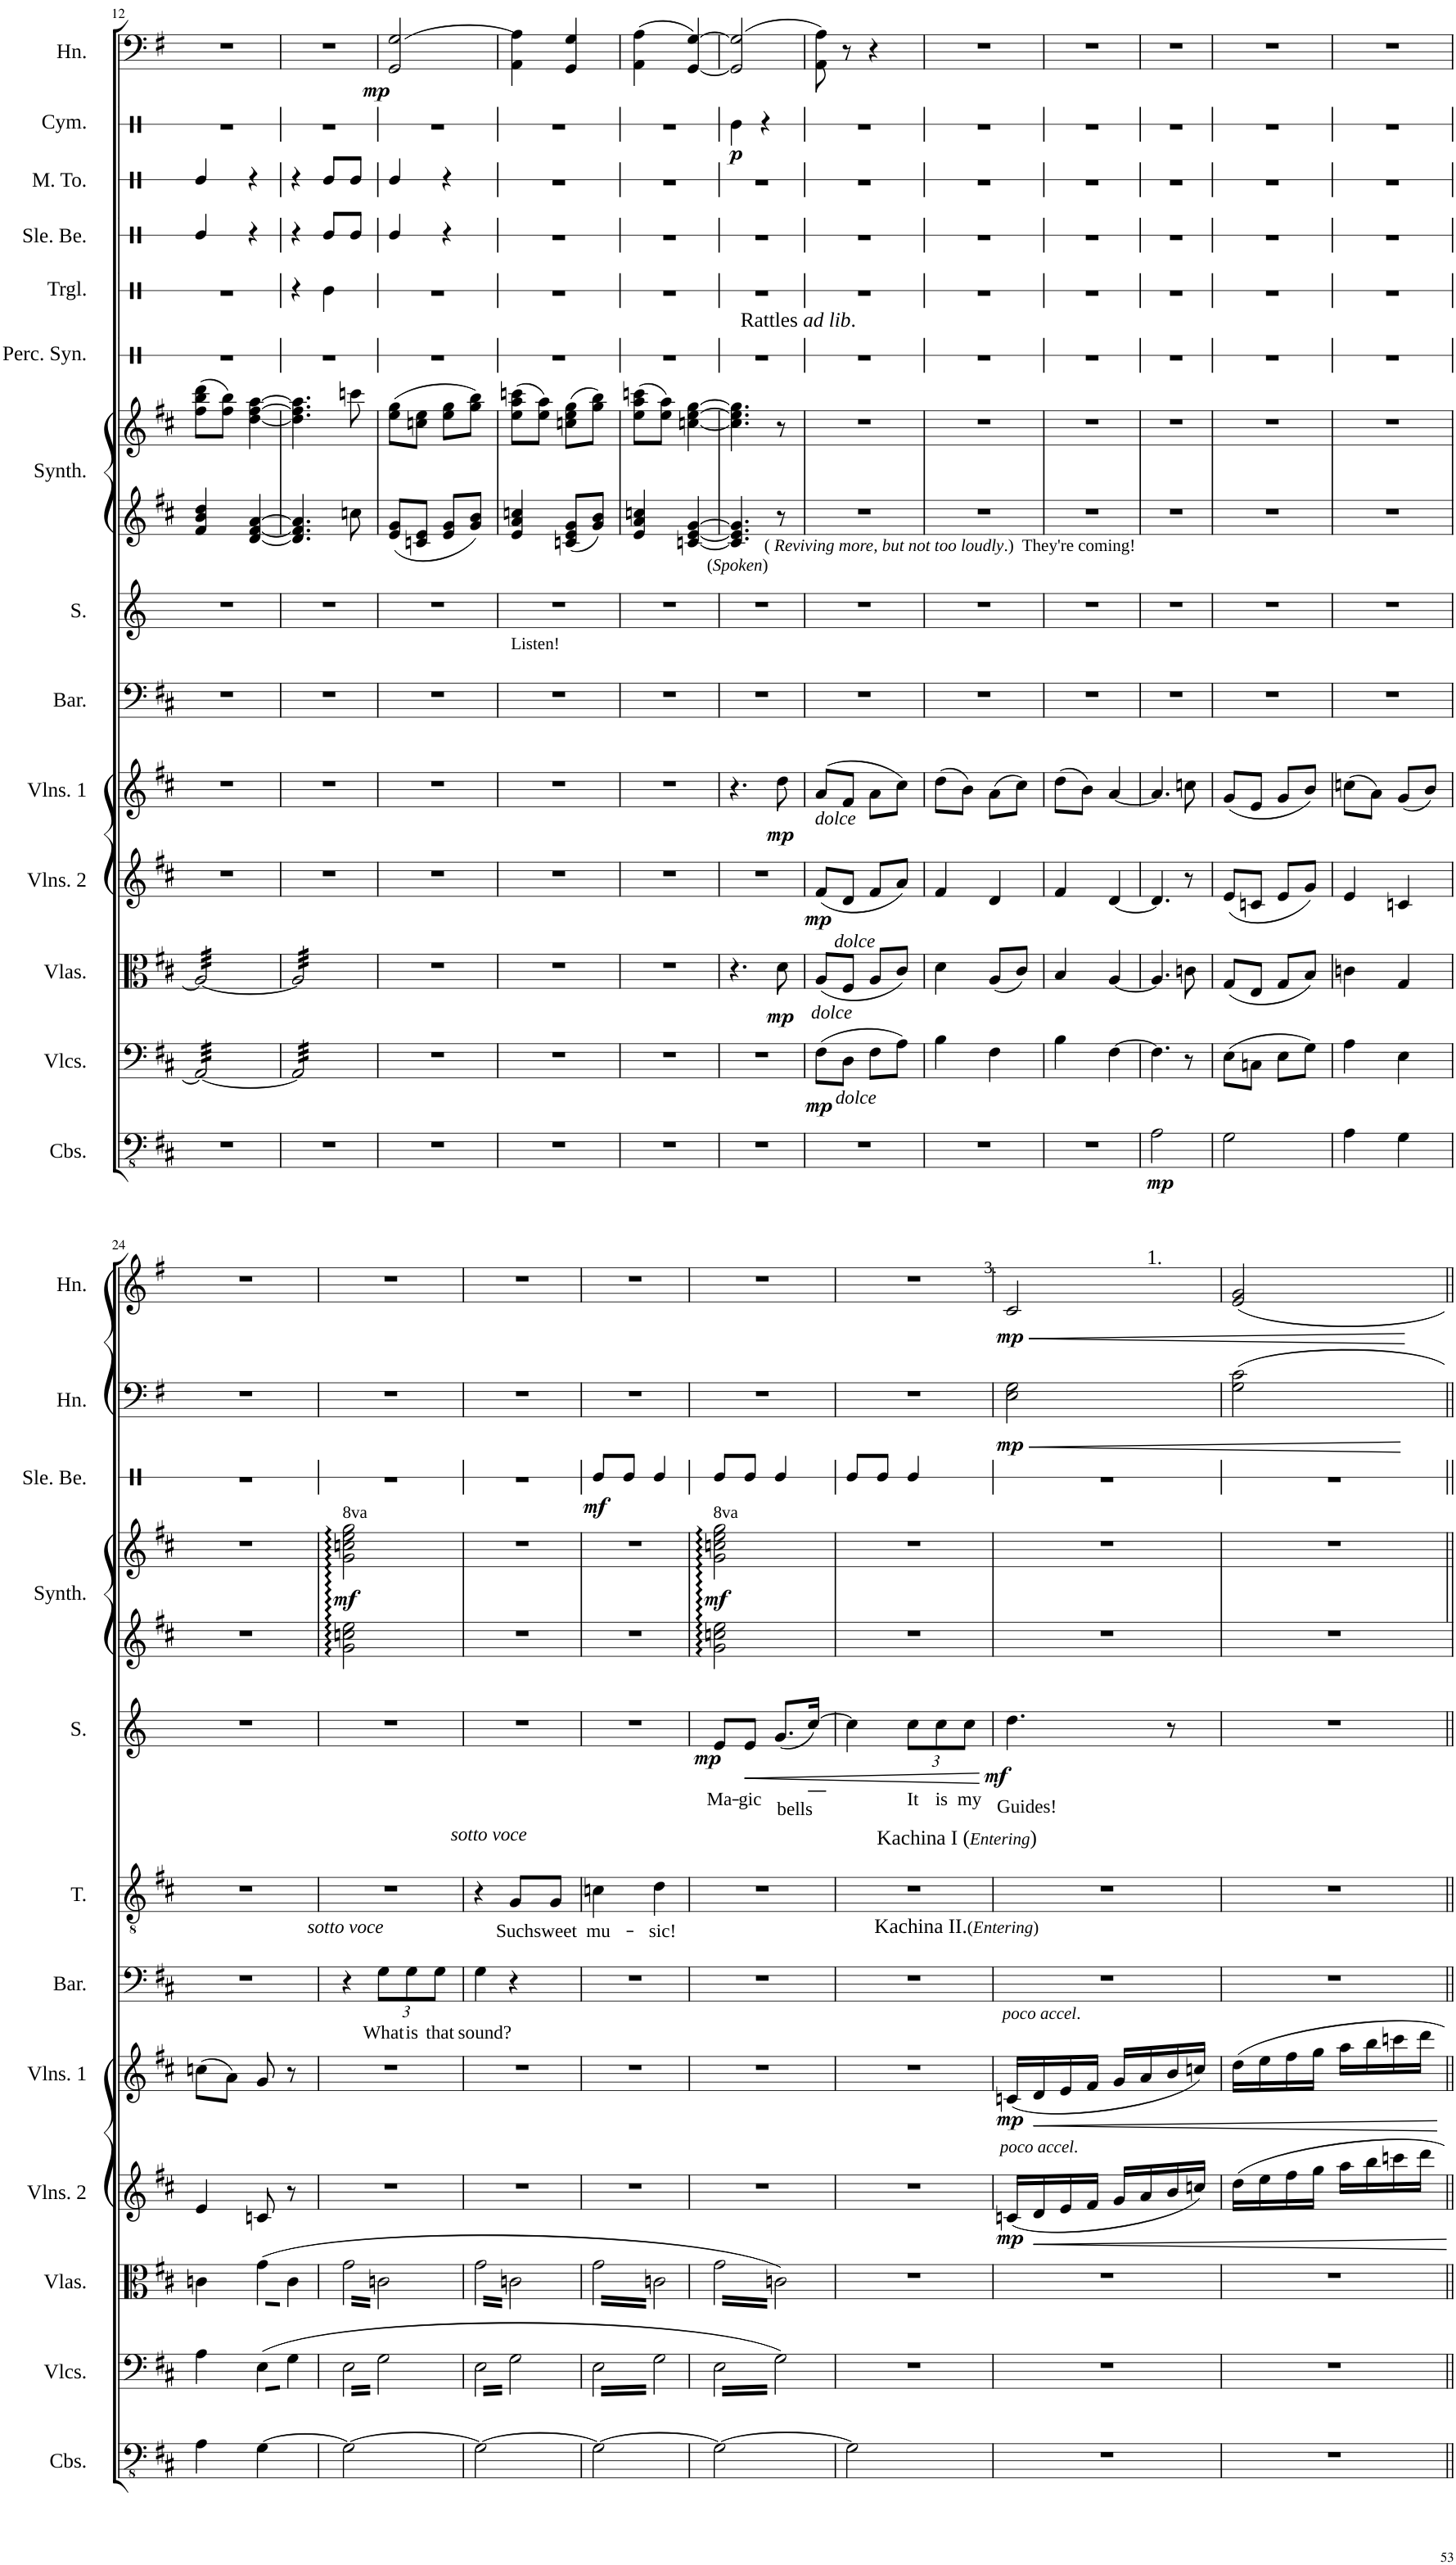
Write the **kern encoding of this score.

**kern	**dynam	**kern	**dynam	**kern	**dynam	**kern	**dynam	**kern	**dynam	**kern	**text	**kern	**text	**kern	**text	**dynam	**kern	**kern	**dynam	**kern	**dynam	**kern	**dynam
*part11	*part11	*part10	*part10	*part9	*part9	*part8	*part8	*part7	*part7	*part6	*part6	*part5	*part5	*part4	*part4	*part4	*part3	*part3	*part3	*part2	*part2	*part1	*part1
*staff12	*staff12	*staff11	*staff11	*staff10	*staff10	*staff9	*staff9	*staff8	*staff8	*staff7	*staff7	*staff6	*staff6	*staff5	*staff5	*staff5	*staff4	*staff3	*staff3/4	*staff2	*staff2	*staff1	*staff1
*I"Contrabasses	*	*I"Violoncellos	*	*I"Violas	*	*I"Violins 2	*	*I"Violins 1	*	*I"Baritone	*	*I"Tenor	*	*I"Soprano	*	*	*I"Keyboard Synthesizer	*	*	*I"Horn	*	*I"Horn	*
*I'Cbs.	*	*I'Vlcs.	*	*I'Vlas.	*	*I'Vlns. 2	*	*I'Vlns. 1	*	*I'Bar.	*	*I'T.	*	*I'S.	*	*	*I'Synth.	*	*	*I'Hn.	*	*I'Hn.	*
!!LO:PB:g=z
*clefFv4	*	*clefF4	*	*clefC3	*	*clefG2	*	*clefG2	*	*clefF4	*	*clefGv2	*	*clefG2	*	*	*clefG2	*clefG2	*	*clefF4	*	*clefG2	*
*	*	*	*	*	*	*	*	*	*	*	*	*	*	*	*	*	*	*	*	*ITrd4c7	*	*ITrd4c7	*
*k[f#c#]	*	*k[f#c#]	*	*k[f#c#]	*	*k[f#c#]	*	*k[f#c#]	*	*k[f#c#]	*	*k[f#c#]	*	*k[]	*	*	*k[f#c#]	*k[f#c#]	*	*k[f#]	*	*k[f#]	*
*M2/4	*	*M2/4	*	*M2/4	*	*M2/4	*	*M2/4	*	*M2/4	*	*M2/4	*	*M2/4	*	*	*M2/4	*M2/4	*	*M2/4	*	*M2/4	*
=12	=12	=12	=12	=12	=12	=12	=12	=12	=12	=12	=12	=12	=12	=12	=12	=12	=12	=12	=12	=12	=12	=12	=12
*	*	*tremolo	*	*	*	*	*	*	*	*	*	*	*	*	*	*	*	*	*	*	*	*	*
*	*	*	*	*tremolo	*	*	*	*	*	*	*	*	*	*	*	*	*	*	*	*	*	*	*
2r	.	32AA/LLL	.	32A/LLL	.	2r	.	2r	.	2r	.	2r	.	2r	.	.	4f#/ 4b/ 4dd/	(8ff#\ 8bb\ 8ddd\L	.	2r	.	2r	.
.	.	32AA/	.	32A/	.	.	.	.	.	.	.	.	.	.	.	.	.	.	.	.	.	.	.
.	.	32AA/	.	32A/	.	.	.	.	.	.	.	.	.	.	.	.	.	.	.	.	.	.	.
.	.	32AA/	.	32A/	.	.	.	.	.	.	.	.	.	.	.	.	.	.	.	.	.	.	.
.	.	32AA/	.	32A/	.	.	.	.	.	.	.	.	.	.	.	.	.	8ff#\ 8bb\J)	.	.	.	.	.
.	.	32AA/	.	32A/	.	.	.	.	.	.	.	.	.	.	.	.	.	.	.	.	.	.	.
.	.	32AA/	.	32A/	.	.	.	.	.	.	.	.	.	.	.	.	.	.	.	.	.	.	.
.	.	32AA/	.	32A/	.	.	.	.	.	.	.	.	.	.	.	.	.	.	.	.	.	.	.
.	.	32AA/	.	32A/	.	.	.	.	.	.	.	.	.	.	.	.	[4d/ [4f#/ [4a/	[4dd\ [4ff#\ [4aa\	.	.	.	.	.
.	.	32AA/	.	32A/	.	.	.	.	.	.	.	.	.	.	.	.	.	.	.	.	.	.	.
.	.	32AA/	.	32A/	.	.	.	.	.	.	.	.	.	.	.	.	.	.	.	.	.	.	.
.	.	32AA/	.	32A/	.	.	.	.	.	.	.	.	.	.	.	.	.	.	.	.	.	.	.
.	.	32AA/	.	32A/	.	.	.	.	.	.	.	.	.	.	.	.	.	.	.	.	.	.	.
.	.	32AA/	.	32A/	.	.	.	.	.	.	.	.	.	.	.	.	.	.	.	.	.	.	.
.	.	32AA/	.	32A/	.	.	.	.	.	.	.	.	.	.	.	.	.	.	.	.	.	.	.
.	.	32AA/JJJ	.	32A/JJJ	.	.	.	.	.	.	.	.	.	.	.	.	.	.	.	.	.	.	.
=13	=13	=13	=13	=13	=13	=13	=13	=13	=13	=13	=13	=13	=13	=13	=13	=13	=13	=13	=13	=13	=13	=13	=13
2r	.	32AA/]LLL	.	32A/]LLL	.	2r	.	2r	.	2r	.	2r	.	2r	.	.	4.d/] 4.f#/] 4.a/]	4.dd\] 4.ff#\] 4.aa\]	.	2r	.	2r	.
.	.	32AA/	.	32A/	.	.	.	.	.	.	.	.	.	.	.	.	.	.	.	.	.	.	.
.	.	32AA/	.	32A/	.	.	.	.	.	.	.	.	.	.	.	.	.	.	.	.	.	.	.
.	.	32AA/	.	32A/	.	.	.	.	.	.	.	.	.	.	.	.	.	.	.	.	.	.	.
.	.	32AA/	.	32A/	.	.	.	.	.	.	.	.	.	.	.	.	.	.	.	.	.	.	.
.	.	32AA/	.	32A/	.	.	.	.	.	.	.	.	.	.	.	.	.	.	.	.	.	.	.
.	.	32AA/	.	32A/	.	.	.	.	.	.	.	.	.	.	.	.	.	.	.	.	.	.	.
.	.	32AA/	.	32A/	.	.	.	.	.	.	.	.	.	.	.	.	.	.	.	.	.	.	.
.	.	32AA/	.	32A/	.	.	.	.	.	.	.	.	.	.	.	.	.	.	.	.	.	.	.
.	.	32AA/	.	32A/	.	.	.	.	.	.	.	.	.	.	.	.	.	.	.	.	.	.	.
.	.	32AA/	.	32A/	.	.	.	.	.	.	.	.	.	.	.	.	.	.	.	.	.	.	.
.	.	32AA/	.	32A/	.	.	.	.	.	.	.	.	.	.	.	.	.	.	.	.	.	.	.
.	.	32AA/	.	32A/	.	.	.	.	.	.	.	.	.	.	.	.	8ccn\	8cccn\	.	.	.	.	.
.	.	32AA/	.	32A/	.	.	.	.	.	.	.	.	.	.	.	.	.	.	.	.	.	.	.
.	.	32AA/	.	32A/	.	.	.	.	.	.	.	.	.	.	.	.	.	.	.	.	.	.	.
.	.	32AA/JJJ	.	32A/JJJ	.	.	.	.	.	.	.	.	.	.	.	.	.	.	.	.	.	.	.
*	*	*	*	*Xtremolo	*	*	*	*	*	*	*	*	*	*	*	*	*	*	*	*	*	*	*
*	*	*Xtremolo	*	*	*	*	*	*	*	*	*	*	*	*	*	*	*	*	*	*	*	*	*
=14	=14	=14	=14	=14	=14	=14	=14	=14	=14	=14	=14	=14	=14	=14	=14	=14	=14	=14	=14	=14	=14	=14	=14
!	!	!	!	!	!	!	!	!	!	!	!	!	!	!	!	!	!	!	!	!	!LO:DY:b	!	!
2r	.	2r	.	2r	.	2r	.	2r	.	2r	.	2r	.	2r	.	.	8e/ 8g/L	(8ee\ 8gg\L	.	(2GG/ 2G/	mp	2r	.
.	.	.	.	.	.	.	.	.	.	.	.	.	.	.	.	.	8cn/ 8e/J	8ccn\ 8ee\J	.	.	.	.	.
.	.	.	.	.	.	.	.	.	.	.	.	.	.	.	.	.	8e/ 8g/L	8ee\ 8gg\L	.	.	.	.	.
.	.	.	.	.	.	.	.	.	.	.	.	.	.	.	.	.	8g/ 8b/J	8gg\ 8bb\J)	.	.	.	.	.
=15	=15	=15	=15	=15	=15	=15	=15	=15	=15	=15	=15	=15	=15	=15	=15	=15	=15	=15	=15	=15	=15	=15	=15
!	!	!	!	!	!	!	!	!	!	!LO:TX:a:t=Listen!	!	!	!	!	!	!	!	!	!	!	!	!	!
2r	.	2r	.	2r	.	2r	.	2r	.	2r	.	2r	.	2r	.	.	4e/ 4a/ 4ccn/	(8ee\ 8aa\ 8cccn\L	.	4AA\ 4A\)	.	2r	.
.	.	.	.	.	.	.	.	.	.	.	.	.	.	.	.	.	.	8ee\ 8aa\J)	.	.	.	.	.
.	.	.	.	.	.	.	.	.	.	.	.	.	.	.	.	.	8cn/ 8e/ 8g/L	(8ccn\ 8ee\ 8gg\L	.	4GG/ 4G/	.	.	.
.	.	.	.	.	.	.	.	.	.	.	.	.	.	.	.	.	8g/ 8b/J	8gg\ 8bb\J)	.	.	.	.	.
=16	=16	=16	=16	=16	=16	=16	=16	=16	=16	=16	=16	=16	=16	=16	=16	=16	=16	=16	=16	=16	=16	=16	=16
!	!	!	!	!	!	!	!	!	!	!	!	!	!	!LO:TX:a:t=(	!	!	!	!	!	!	!	!	!
!	!	!	!	!	!	!	!	!	!	!	!	!	!	!LO:TX:a:i:t=Spoken	!	!	!	!	!	!	!	!	!
!	!	!	!	!	!	!	!	!	!	!	!	!	!	!LO:TX:a:t=)	!	!	!	!	!	!	!	!	!
2r	.	2r	.	2r	.	2r	.	2r	.	2r	.	2r	.	2r	.	.	4e/ 4a/ 4ccn/	(8ee\ 8aa\ 8cccn\L	.	(4AA\ 4A\	.	2r	.
.	.	.	.	.	.	.	.	.	.	.	.	.	.	.	.	.	.	8ee\ 8aa\J)	.	.	.	.	.
.	.	.	.	.	.	.	.	.	.	.	.	.	.	.	.	.	[4cn/ [4e/ [4g/	[4ccn\ [4ee\ [4gg\	.	[4GG/ [4G/)	.	.	.
=17	=17	=17	=17	=17	=17	=17	=17	=17	=17	=17	=17	=17	=17	=17	=17	=17	=17	=17	=17	=17	=17	=17	=17
2r	.	2r	.	4.r	.	2r	.	4.r	.	2r	.	2r	.	2r	.	.	4.c/] 4.e/] 4.g/]	4.cc\] 4.ee\] 4.gg\]	.	(2GG/] 2G/]	.	2r	.
!	!	!	!	!	!LO:DY:b	!	!	!	!LO:DY:b	!	!	!	!	!	!	!	!	!	!	!	!	!	!
.	.	.	.	8d\	mp	.	.	8dd\	mp	.	.	.	.	.	.	.	8r	8r	.	.	.	.	.
=18	=18	=18	=18	=18	=18	=18	=18	=18	=18	=18	=18	=18	=18	=18	=18	=18	=18	=18	=18	=18	=18	=18	=18
!	!	!	!	!	!	!	!	!LO:TX:b:i:t=dolce	!	!	!	!	!	!	!	!	!	!	!	!	!	!	!
!	!	!	!	!	!	!LO:TX:b:i:t=dolce	!	!	!	!	!	!	!	!	!	!	!	!	!	!	!	!	!
!	!	!	!	!LO:TX:b:i:t=dolce	!	!	!	!	!	!	!	!	!	!	!	!	!	!	!	!	!	!	!
!	!	!LO:TX:b:i:t=dolce	!	!	!	!	!	!	!	!	!	!	!	!	!	!	!	!	!	!	!	!	!
!	!	!	!LO:DY:b	!	!	!	!LO:DY:b	!	!	!	!	!	!	!	!	!	!	!	!	!	!	!	!
2r	.	(8F#\L	mp	(8A/L	.	(8f#/L	mp	(8a/L	.	2r	.	2r	.	2r	.	.	2r	2r	.	8AA\ 8A\)	.	2r	.
.	.	8D\J	.	8F#/J	.	8d/J	.	8f#/J	.	.	.	.	.	.	.	.	.	.	.	8r	.	.	.
.	.	8F#\L	.	8A/L	.	8f#/L	.	8a\L	.	.	.	.	.	.	.	.	.	.	.	4r	.	.	.
.	.	8A\J)	.	8c#/J)	.	8a/J)	.	8cc#\J)	.	.	.	.	.	.	.	.	.	.	.	.	.	.	.
=19	=19	=19	=19	=19	=19	=19	=19	=19	=19	=19	=19	=19	=19	=19	=19	=19	=19	=19	=19	=19	=19	=19	=19
!	!	!	!	!	!	!	!	!	!	!	!	!	!	!LO:TX:a:t=(	!	!	!	!	!	!	!	!	!
!	!	!	!	!	!	!	!	!	!	!	!	!	!	!LO:TX:a:i:t=Reviving more, but not too loudly	!	!	!	!	!	!	!	!	!
!	!	!	!	!	!	!	!	!	!	!	!	!	!	!LO:TX:a:t=.)  They're coming!	!	!	!	!	!	!	!	!	!
2r	.	4B\	.	4d\	.	4f#/	.	(8dd\L	.	2r	.	2r	.	2r	.	.	2r	2r	.	2r	.	2r	.
.	.	.	.	.	.	.	.	8b\J)	.	.	.	.	.	.	.	.	.	.	.	.	.	.	.
.	.	4F#\	.	(8A/L	.	4d/	.	(8a\L	.	.	.	.	.	.	.	.	.	.	.	.	.	.	.
.	.	.	.	8c#/J)	.	.	.	8cc#\J)	.	.	.	.	.	.	.	.	.	.	.	.	.	.	.
=20	=20	=20	=20	=20	=20	=20	=20	=20	=20	=20	=20	=20	=20	=20	=20	=20	=20	=20	=20	=20	=20	=20	=20
2r	.	4B\	.	4B/	.	4f#/	.	(8dd\L	.	2r	.	2r	.	2r	.	.	2r	2r	.	2r	.	2r	.
.	.	.	.	.	.	.	.	8b\J)	.	.	.	.	.	.	.	.	.	.	.	.	.	.	.
.	.	[4F#\	.	[4A/	.	[4d/	.	[4a/	.	.	.	.	.	.	.	.	.	.	.	.	.	.	.
=21	=21	=21	=21	=21	=21	=21	=21	=21	=21	=21	=21	=21	=21	=21	=21	=21	=21	=21	=21	=21	=21	=21	=21
!	!LO:DY:b	!	!	!	!	!	!	!	!	!	!	!	!	!	!	!	!	!	!	!	!	!	!
2AA\	mp	4.F#\]	.	4.A/]	.	4.d/]	.	4.a/]	.	2r	.	2r	.	2r	.	.	2r	2r	.	2r	.	2r	.
.	.	8r	.	8cn\	.	8r	.	8ccn\	.	.	.	.	.	.	.	.	.	.	.	.	.	.	.
=22	=22	=22	=22	=22	=22	=22	=22	=22	=22	=22	=22	=22	=22	=22	=22	=22	=22	=22	=22	=22	=22	=22	=22
2GG\	.	(8E\L	.	(8G/L	.	(8e/L	.	(8g/L	.	2r	.	4r	.	2r	.	.	2r	2r	.	2r	.	2r	.
.	.	8Cn\J	.	8E/J	.	8cn/J	.	8e/J	.	.	.	.	.	.	.	.	.	.	.	.	.	.	.
.	.	8E\L	.	8G/L	.	8e/L	.	8g/L	.	.	.	4r	.	.	.	.	.	.	.	.	.	.	.
.	.	8G\J)	.	8B/J)	.	8g/J)	.	8b/J)	.	.	.	.	.	.	.	.	.	.	.	.	.	.	.
=23	=23	=23	=23	=23	=23	=23	=23	=23	=23	=23	=23	=23	=23	=23	=23	=23	=23	=23	=23	=23	=23	=23	=23
4AA\	.	4A\	.	4cn\	.	4e/	.	(8ccn\L	.	2r	.	2r	.	2r	.	.	2r	2r	.	2r	.	2r	.
.	.	.	.	.	.	.	.	8a\J)	.	.	.	.	.	.	.	.	.	.	.	.	.	.	.
4GG\	.	4E\	.	4G/	.	4cn/	.	(8g/L	.	.	.	.	.	.	.	.	.	.	.	.	.	.	.
.	.	.	.	.	.	.	.	8b/J)	.	.	.	.	.	.	.	.	.	.	.	.	.	.	.
!!LO:LB:g=z
=24	=24	=24	=24	=24	=24	=24	=24	=24	=24	=24	=24	=24	=24	=24	=24	=24	=24	=24	=24	=24	=24	=24	=24
4AA\	.	4A\	.	4cn\	.	4e/	.	(8ccn\L	.	2r	.	2r	.	2r	.	.	2r	2r	.	2r	.	2r	.
.	.	.	.	.	.	.	.	8a\J)	.	.	.	.	.	.	.	.	.	.	.	.	.	.	.
*	*	*tremolo	*	*	*	*	*	*	*	*	*	*	*	*	*	*	*	*	*	*	*	*	*
*	*	*	*	*tremolo	*	*	*	*	*	*	*	*	*	*	*	*	*	*	*	*	*	*	*
[4GG\	.	(16E\LL	.	(16g\LL	.	8cn/	.	8g/	.	.	.	.	.	.	.	.	.	.	.	.	.	.	.
.	.	16G\	.	16c\	.	.	.	.	.	.	.	.	.	.	.	.	.	.	.	.	.	.	.
.	.	16E\	.	16g\	.	8r	.	8r	.	.	.	.	.	.	.	.	.	.	.	.	.	.	.
.	.	16G\JJ	.	16c\JJ	.	.	.	.	.	.	.	.	.	.	.	.	.	.	.	.	.	.	.
=25	=25	=25	=25	=25	=25	=25	=25	=25	=25	=25	=25	=25	=25	=25	=25	=25	=25	=25	=25	=25	=25	=25	=25
*	*	*	*	*	*	*	*	*	*	*	*	*	*	*	*	*	*	*8va	*	*	*	*	*
!	!	!	!	!	!	!	!	!	!	!	!	!	!	!	!	!	!	!	!LO:DY:b	!	!	!	!
2GG\_	.	32E\LLL	.	32g\LLL	.	2r	.	2r	.	4r	.	2r	.	2r	.	.	2g\ 2ccn\ 2ee\	2gg\ 2cccn\ 2eee\ 2ggg\	mf	2r	.	2r	.
.	.	32G\	.	32cn\	.	.	.	.	.	.	.	.	.	.	.	.	.	.	.	.	.	.	.
.	.	32E\	.	32g\	.	.	.	.	.	.	.	.	.	.	.	.	.	.	.	.	.	.	.
.	.	32G\	.	32cn\	.	.	.	.	.	.	.	.	.	.	.	.	.	.	.	.	.	.	.
.	.	32E\	.	32g\	.	.	.	.	.	.	.	.	.	.	.	.	.	.	.	.	.	.	.
.	.	32G\	.	32cn\	.	.	.	.	.	.	.	.	.	.	.	.	.	.	.	.	.	.	.
.	.	32E\	.	32g\	.	.	.	.	.	.	.	.	.	.	.	.	.	.	.	.	.	.	.
.	.	32G\	.	32cn\	.	.	.	.	.	.	.	.	.	.	.	.	.	.	.	.	.	.	.
*	*	*	*	*	*	*	*	*	*	*Xbrackettup	*	*	*	*	*	*	*	*	*	*	*	*	*
!	!	!	!	!	!	!	!	!	!	!LO:TX:a:i:t=sotto voce	!	!	!	!	!	!	!	!	!	!	!	!	!
!	!	!	!	!	!	!	!	!	!	!	!LO:LY:b	!	!	!	!	!	!	!	!	!	!	!	!
.	.	32E\	.	32g\	.	.	.	.	.	12G\L	What	.	.	.	.	.	.	.	.	.	.	.	.
.	.	32G\	.	32cn\	.	.	.	.	.	.	.	.	.	.	.	.	.	.	.	.	.	.	.
.	.	32E\	.	32g\	.	.	.	.	.	.	.	.	.	.	.	.	.	.	.	.	.	.	.
!	!	!	!	!	!	!	!	!	!	!	!LO:LY:b	!	!	!	!	!	!	!	!	!	!	!	!
.	.	.	.	.	.	.	.	.	.	12G\	is	.	.	.	.	.	.	.	.	.	.	.	.
.	.	32G\	.	32cn\	.	.	.	.	.	.	.	.	.	.	.	.	.	.	.	.	.	.	.
.	.	32E\	.	32g\	.	.	.	.	.	.	.	.	.	.	.	.	.	.	.	.	.	.	.
.	.	32G\	.	32cn\	.	.	.	.	.	.	.	.	.	.	.	.	.	.	.	.	.	.	.
!	!	!	!	!	!	!	!	!	!	!	!LO:LY:b	!	!	!	!	!	!	!	!	!	!	!	!
.	.	.	.	.	.	.	.	.	.	12G\J	that	.	.	.	.	.	.	.	.	.	.	.	.
.	.	32E\	.	32g\	.	.	.	.	.	.	.	.	.	.	.	.	.	.	.	.	.	.	.
.	.	32G\JJJ	.	32cn\JJJ	.	.	.	.	.	.	.	.	.	.	.	.	.	.	.	.	.	.	.
=26	=26	=26	=26	=26	=26	=26	=26	=26	=26	=26	=26	=26	=26	=26	=26	=26	=26	=26	=26	=26	=26	=26	=26
*	*	*	*	*	*	*	*	*	*	*	*	*	*	*k[]	*	*	*	*	*	*	*	*	*
!	!	!	!	!	!	!	!	!	!	!	!LO:LY:b	!	!	!	!	!	!	!	!	!	!	!	!
*	*	*	*	*	*	*	*	*	*	*	*	*	*	*	*	*	*	*X8va	*	*	*	*	*
2GG\_	.	32E\LLL	.	32g\LLL	.	2r	.	2r	.	4G\	sound?	4r	.	2r	.	.	2r	2r	.	2r	.	2r	.
.	.	32G\	.	32cn\	.	.	.	.	.	.	.	.	.	.	.	.	.	.	.	.	.	.	.
.	.	32E\	.	32g\	.	.	.	.	.	.	.	.	.	.	.	.	.	.	.	.	.	.	.
.	.	32G\	.	32cn\	.	.	.	.	.	.	.	.	.	.	.	.	.	.	.	.	.	.	.
.	.	32E\	.	32g\	.	.	.	.	.	.	.	.	.	.	.	.	.	.	.	.	.	.	.
.	.	32G\	.	32cn\	.	.	.	.	.	.	.	.	.	.	.	.	.	.	.	.	.	.	.
.	.	32E\	.	32g\	.	.	.	.	.	.	.	.	.	.	.	.	.	.	.	.	.	.	.
.	.	32G\	.	32cn\	.	.	.	.	.	.	.	.	.	.	.	.	.	.	.	.	.	.	.
!	!	!	!	!	!	!	!	!	!	!	!	!LO:TX:a:i:t=sotto voce	!	!	!	!	!	!	!	!	!	!	!
!	!	!	!	!	!	!	!	!	!	!	!	!	!LO:LY:b	!	!	!	!	!	!	!	!	!	!
.	.	32E\	.	32g\	.	.	.	.	.	4r	.	8G/L	Such	.	.	.	.	.	.	.	.	.	.
.	.	32G\	.	32cn\	.	.	.	.	.	.	.	.	.	.	.	.	.	.	.	.	.	.	.
.	.	32E\	.	32g\	.	.	.	.	.	.	.	.	.	.	.	.	.	.	.	.	.	.	.
.	.	32G\	.	32cn\	.	.	.	.	.	.	.	.	.	.	.	.	.	.	.	.	.	.	.
!	!	!	!	!	!	!	!	!	!	!	!	!	!LO:LY:b	!	!	!	!	!	!	!	!	!	!
.	.	32E\	.	32g\	.	.	.	.	.	.	.	8G/J	sweet	.	.	.	.	.	.	.	.	.	.
.	.	32G\	.	32cn\	.	.	.	.	.	.	.	.	.	.	.	.	.	.	.	.	.	.	.
.	.	32E\	.	32g\	.	.	.	.	.	.	.	.	.	.	.	.	.	.	.	.	.	.	.
.	.	32G\JJJ	.	32cn\JJJ	.	.	.	.	.	.	.	.	.	.	.	.	.	.	.	.	.	.	.
=27	=27	=27	=27	=27	=27	=27	=27	=27	=27	=27	=27	=27	=27	=27	=27	=27	=27	=27	=27	=27	=27	=27	=27
!	!	!	!	!	!	!	!	!	!	!	!	!	!LO:LY:b	!	!	!	!	!	!	!	!	!	!
2GG\_	.	32E\LLL	.	32g\LLL	.	2r	.	2r	.	2r	.	4cn\	mu-	2r	.	.	2r	2r	.	2r	.	2r	.
.	.	32G\	.	32cn\	.	.	.	.	.	.	.	.	.	.	.	.	.	.	.	.	.	.	.
.	.	32E\	.	32g\	.	.	.	.	.	.	.	.	.	.	.	.	.	.	.	.	.	.	.
.	.	32G\	.	32cn\	.	.	.	.	.	.	.	.	.	.	.	.	.	.	.	.	.	.	.
.	.	32E\	.	32g\	.	.	.	.	.	.	.	.	.	.	.	.	.	.	.	.	.	.	.
.	.	32G\	.	32cn\	.	.	.	.	.	.	.	.	.	.	.	.	.	.	.	.	.	.	.
.	.	32E\	.	32g\	.	.	.	.	.	.	.	.	.	.	.	.	.	.	.	.	.	.	.
.	.	32G\	.	32cn\	.	.	.	.	.	.	.	.	.	.	.	.	.	.	.	.	.	.	.
!	!	!	!	!	!	!	!	!	!	!	!	!	!LO:LY:b	!	!	!	!	!	!	!	!	!	!
.	.	32E\	.	32g\	.	.	.	.	.	.	.	4d\	-sic!	.	.	.	.	.	.	.	.	.	.
.	.	32G\	.	32cn\	.	.	.	.	.	.	.	.	.	.	.	.	.	.	.	.	.	.	.
.	.	32E\	.	32g\	.	.	.	.	.	.	.	.	.	.	.	.	.	.	.	.	.	.	.
.	.	32G\	.	32cn\	.	.	.	.	.	.	.	.	.	.	.	.	.	.	.	.	.	.	.
.	.	32E\	.	32g\	.	.	.	.	.	.	.	.	.	.	.	.	.	.	.	.	.	.	.
.	.	32G\	.	32cn\	.	.	.	.	.	.	.	.	.	.	.	.	.	.	.	.	.	.	.
.	.	32E\	.	32g\	.	.	.	.	.	.	.	.	.	.	.	.	.	.	.	.	.	.	.
.	.	32G\JJJ	.	32cn\JJJ	.	.	.	.	.	.	.	.	.	.	.	.	.	.	.	.	.	.	.
=28	=28	=28	=28	=28	=28	=28	=28	=28	=28	=28	=28	=28	=28	=28	=28	=28	=28	=28	=28	=28	=28	=28	=28
!	!	!	!	!	!	!	!	!	!	!	!	!	!	!	!LO:LY:b	!	!	!	!	!	!	!	!
*	*	*	*	*	*	*	*	*	*	*	*	*	*	*	*	*	*	*8va	*	*	*	*	*
!	!	!	!	!	!	!	!	!	!	!	!	!	!	!	!	!LO:DY:b	!	!	!LO:DY:b	!	!	!	!
2GG\_	.	32E\LLL	.	32g\LLL	.	2r	.	2r	.	2r	.	2r	.	8e/L	Ma-	mp	2g\ 2ccn\ 2ee\	2gg\ 2cccn\ 2eee\ 2ggg\	mf	2r	.	2r	.
.	.	32G\)	.	32cn\)	.	.	.	.	.	.	.	.	.	.	.	.	.	.	.	.	.	.	.
.	.	32E\	.	32g\	.	.	.	.	.	.	.	.	.	.	.	.	.	.	.	.	.	.	.
.	.	32G\)	.	32cn\)	.	.	.	.	.	.	.	.	.	.	.	.	.	.	.	.	.	.	.
!	!	!	!	!	!	!	!	!	!	!	!	!	!	!	!LO:LY:b	!LO:HP:b	!	!	!	!	!	!	!
.	.	32E\	.	32g\	.	.	.	.	.	.	.	.	.	8e/J	-gic	<	.	.	.	.	.	.	.
.	.	32G\)	.	32cn\)	.	.	.	.	.	.	.	.	.	.	.	.	.	.	.	.	.	.	.
.	.	32E\	.	32g\	.	.	.	.	.	.	.	.	.	.	.	.	.	.	.	.	.	.	.
.	.	32G\)	.	32cn\)	.	.	.	.	.	.	.	.	.	.	.	.	.	.	.	.	.	.	.
!	!	!	!	!	!	!	!	!	!	!	!	!	!	!	!LO:LY:b	!	!	!	!	!	!	!	!
.	.	32E\	.	32g\	.	.	.	.	.	.	.	.	.	(8.g/L	bells	.	.	.	.	.	.	.	.
.	.	32G\)	.	32cn\)	.	.	.	.	.	.	.	.	.	.	.	.	.	.	.	.	.	.	.
.	.	32E\	.	32g\	.	.	.	.	.	.	.	.	.	.	.	.	.	.	.	.	.	.	.
.	.	32G\)	.	32cn\)	.	.	.	.	.	.	.	.	.	.	.	.	.	.	.	.	.	.	.
.	.	32E\	.	32g\	.	.	.	.	.	.	.	.	.	.	.	.	.	.	.	.	.	.	.
.	.	32G\)	.	32cn\)	.	.	.	.	.	.	.	.	.	.	.	.	.	.	.	.	.	.	.
.	.	32E\	.	32g\	.	.	.	.	.	.	.	.	.	[16cc/Jk)	.	.	.	.	.	.	.	.	.
.	.	32G\)JJJ	.	32cn\)JJJ	.	.	.	.	.	.	.	.	.	.	.	.	.	.	.	.	.	.	.
*	*	*	*	*Xtremolo	*	*	*	*	*	*	*	*	*	*	*	*	*	*	*	*	*	*	*
*	*	*Xtremolo	*	*	*	*	*	*	*	*	*	*	*	*	*	*	*	*	*	*	*	*	*
=29	=29	=29	=29	=29	=29	=29	=29	=29	=29	=29	=29	=29	=29	=29	=29	=29	=29	=29	=29	=29	=29	=29	=29
*	*	*	*	*	*	*	*	*	*	*	*	*	*	*	*	*	*	*X8va	*	*	*	*	*
2GG\]	.	2r	.	2r	.	2r	.	2r	.	2r	.	2r	.	4cc\]	.	.	2r	2r	.	2r	.	2r	.
.	.	.	.	.	.	.	.	.	.	.	.	.	.	.	.	.	.	.	.	.	.	.	.
.	.	.	.	.	.	.	.	.	.	.	.	.	.	.	.	.	.	.	.	.	.	.	.
.	.	.	.	.	.	.	.	.	.	.	.	.	.	.	.	.	.	.	.	.	.	.	.
.	.	.	.	.	.	.	.	.	.	.	.	.	.	.	.	.	.	.	.	.	.	.	.
.	.	.	.	.	.	.	.	.	.	.	.	.	.	.	.	.	.	.	.	.	.	.	.
.	.	.	.	.	.	.	.	.	.	.	.	.	.	.	.	.	.	.	.	.	.	.	.
.	.	.	.	.	.	.	.	.	.	.	.	.	.	.	.	.	.	.	.	.	.	.	.
*	*	*	*	*	*	*	*	*	*	*	*	*	*	*Xbrackettup	*	*	*	*	*	*	*	*	*
!	!	!	!	!	!	!	!	!	!	!	!	!	!	!	!LO:LY:b	!	!	!	!	!	!	!	!
.	.	.	.	.	.	.	.	.	.	.	.	.	.	12cc\L	It	.	.	.	.	.	.	.	.
!	!	!	!	!	!	!	!	!	!	!	!	!	!	!	!LO:LY:b	!	!	!	!	!	!	!	!
.	.	.	.	.	.	.	.	.	.	.	.	.	.	12cc\	is	.	.	.	.	.	.	.	.
!	!	!	!	!	!	!	!	!	!	!	!	!	!	!	!LO:LY:b	!	!	!	!	!	!	!	!
.	.	.	.	.	.	.	.	.	.	.	.	.	.	12cc\J	my	.	.	.	.	.	.	.	.
.	.	.	.	.	.	.	.	.	.	.	.	.	.	.	.	[	.	.	.	.	.	.	.
=30	=30	=30	=30	=30	=30	=30	=30	=30	=30	=30	=30	=30	=30	=30	=30	=30	=30	=30	=30	=30	=30	=30	=30
!	!	!	!	!	!	!	!	!	!	!	!	!	!	!	!	!	!	!	!	!	!	!LO:TX:a:t=1.	!
!	!	!	!	!	!	!	!	!	!	!	!	!	!	!	!	!	!	!	!	!	!	!LO:TX:a:t=3.	!
!	!	!	!	!	!	!	!	!	!	!	!	!LO:TX:a:t=Kachina I (	!	!	!	!	!	!	!	!	!	!	!
!	!	!	!	!	!	!	!	!	!	!	!	!LO:TX:a:i:t=Entering	!	!	!	!	!	!	!	!	!	!	!
!	!	!	!	!	!	!	!	!	!	!	!	!LO:TX:a:t=)	!	!	!	!	!	!	!	!	!	!	!
!	!	!	!	!	!	!	!	!	!	!LO:TX:a:t=Kachina II.	!	!	!	!	!	!	!	!	!	!	!	!	!
!	!	!	!	!	!	!	!	!	!	!LO:TX:a:t=(	!	!	!	!	!	!	!	!	!	!	!	!	!
!	!	!	!	!	!	!	!	!	!	!LO:TX:a:i:t=Entering	!	!	!	!	!	!	!	!	!	!	!	!	!
!	!	!	!	!	!	!	!	!	!	!LO:TX:a:t=)	!	!	!	!	!	!	!	!	!	!	!	!	!
!	!	!	!	!	!	!	!	!LO:TX:a:i:t=poco accel	!	!	!	!	!	!	!	!	!	!	!	!	!	!	!
!	!	!	!	!	!	!	!	!LO:TX:a:t=.	!	!	!	!	!	!	!	!	!	!	!	!	!	!	!
!	!	!	!	!	!	!LO:TX:a:i:t=poco accel	!	!	!	!	!	!	!	!	!	!	!	!	!	!	!	!	!
!	!	!	!	!	!	!LO:TX:a:t=.	!	!	!	!	!	!	!	!	!	!	!	!	!	!	!	!	!
!	!	!	!	!	!	!	!LO:DY:b	!	!LO:DY:b	!	!	!	!	!	!LO:LY:b	!LO:DY:b	!	!	!	!	!LO:HP:b	!	!LO:HP:b
!	!	!	!	!	!	!	!	!	!	!	!	!	!	!	!	!	!	!	!	!	!LO:DY:n=1:b	!	!LO:DY:n=1:b
2r	.	2r	.	2r	.	(16cn/LL	mp	(16cn/LL	mp	2r	.	2r	.	4.dd\	Guides!	mf	2r	2r	.	2E\ 2G\	< mp	2c/	< mp
!	!	!	!	!	!	!	!LO:HP:b	!	!LO:HP:b	!	!	!	!	!	!	!	!	!	!	!	!	!	!
.	.	.	.	.	.	16d/	<	16d/	<	.	.	.	.	.	.	.	.	.	.	.	.	.	.
.	.	.	.	.	.	16e/	.	16e/	.	.	.	.	.	.	.	.	.	.	.	.	.	.	.
.	.	.	.	.	.	16f#/JJ	.	16f#/JJ	.	.	.	.	.	.	.	.	.	.	.	.	.	.	.
.	.	.	.	.	.	16g/LL	.	16g/LL	.	.	.	.	.	.	.	.	.	.	.	.	.	.	.
.	.	.	.	.	.	16a/	.	16a/	.	.	.	.	.	.	.	.	.	.	.	.	.	.	.
.	.	.	.	.	.	16b/	.	16b/	.	.	.	.	.	8r	.	.	.	.	.	.	.	.	.
.	.	.	.	.	.	16ccn/JJ)	.	16ccn/JJ)	.	.	.	.	.	.	.	.	.	.	.	.	.	.	.
.	.	.	.	.	.	.	[	.	[	.	.	.	.	.	.	.	.	.	.	.	[	.	.
=31	=31	=31	=31	=31	=31	=31	=31	=31	=31	=31	=31	=31	=31	=31	=31	=31	=31	=31	=31	=31	=31	=31	=31
2r	.	2r	.	2r	.	16dd\LL	.	16dd\LL	.	2r	.	2r	.	2r	.	.	2r	2r	.	2G\ 2c\	.	2e/ 2g/	.
.	.	.	.	.	.	16ee\	.	16ee\	.	.	.	.	.	.	.	.	.	.	.	.	.	.	.
.	.	.	.	.	.	16ff#\	.	16ff#\	.	.	.	.	.	.	.	.	.	.	.	.	.	.	.
.	.	.	.	.	.	16gg\JJ	.	16gg\JJ	.	.	.	.	.	.	.	.	.	.	.	.	.	.	.
.	.	.	.	.	.	16aa\LL	.	16aa\LL	.	.	.	.	.	.	.	.	.	.	.	.	.	.	.
.	.	.	.	.	.	16bb\	.	16bb\	.	.	.	.	.	.	.	.	.	.	.	.	.	.	.
.	.	.	.	.	.	16cccn\	.	16cccn\	.	.	.	.	.	.	.	.	.	.	.	.	.	.	.
.	.	.	.	.	.	16ddd\JJ	.	16ddd\JJ	.	.	.	.	.	.	.	.	.	.	.	.	.	.	.
.	.	.	.	.	.	.	.	.	.	.	.	.	.	.	.	.	.	.	.	.	.	.	[
=||	=||	=||	=||	=||	=||	=||	=||	=||	=||	=||	=||	=||	=||	=||	=||	=||	=||	=||	=||	=||	=||	=||	=||
*-	*-	*-	*-	*-	*-	*-	*-	*-	*-	*-	*-	*-	*-	*-	*-	*-	*-	*-	*-	*-	*-	*-	*-
